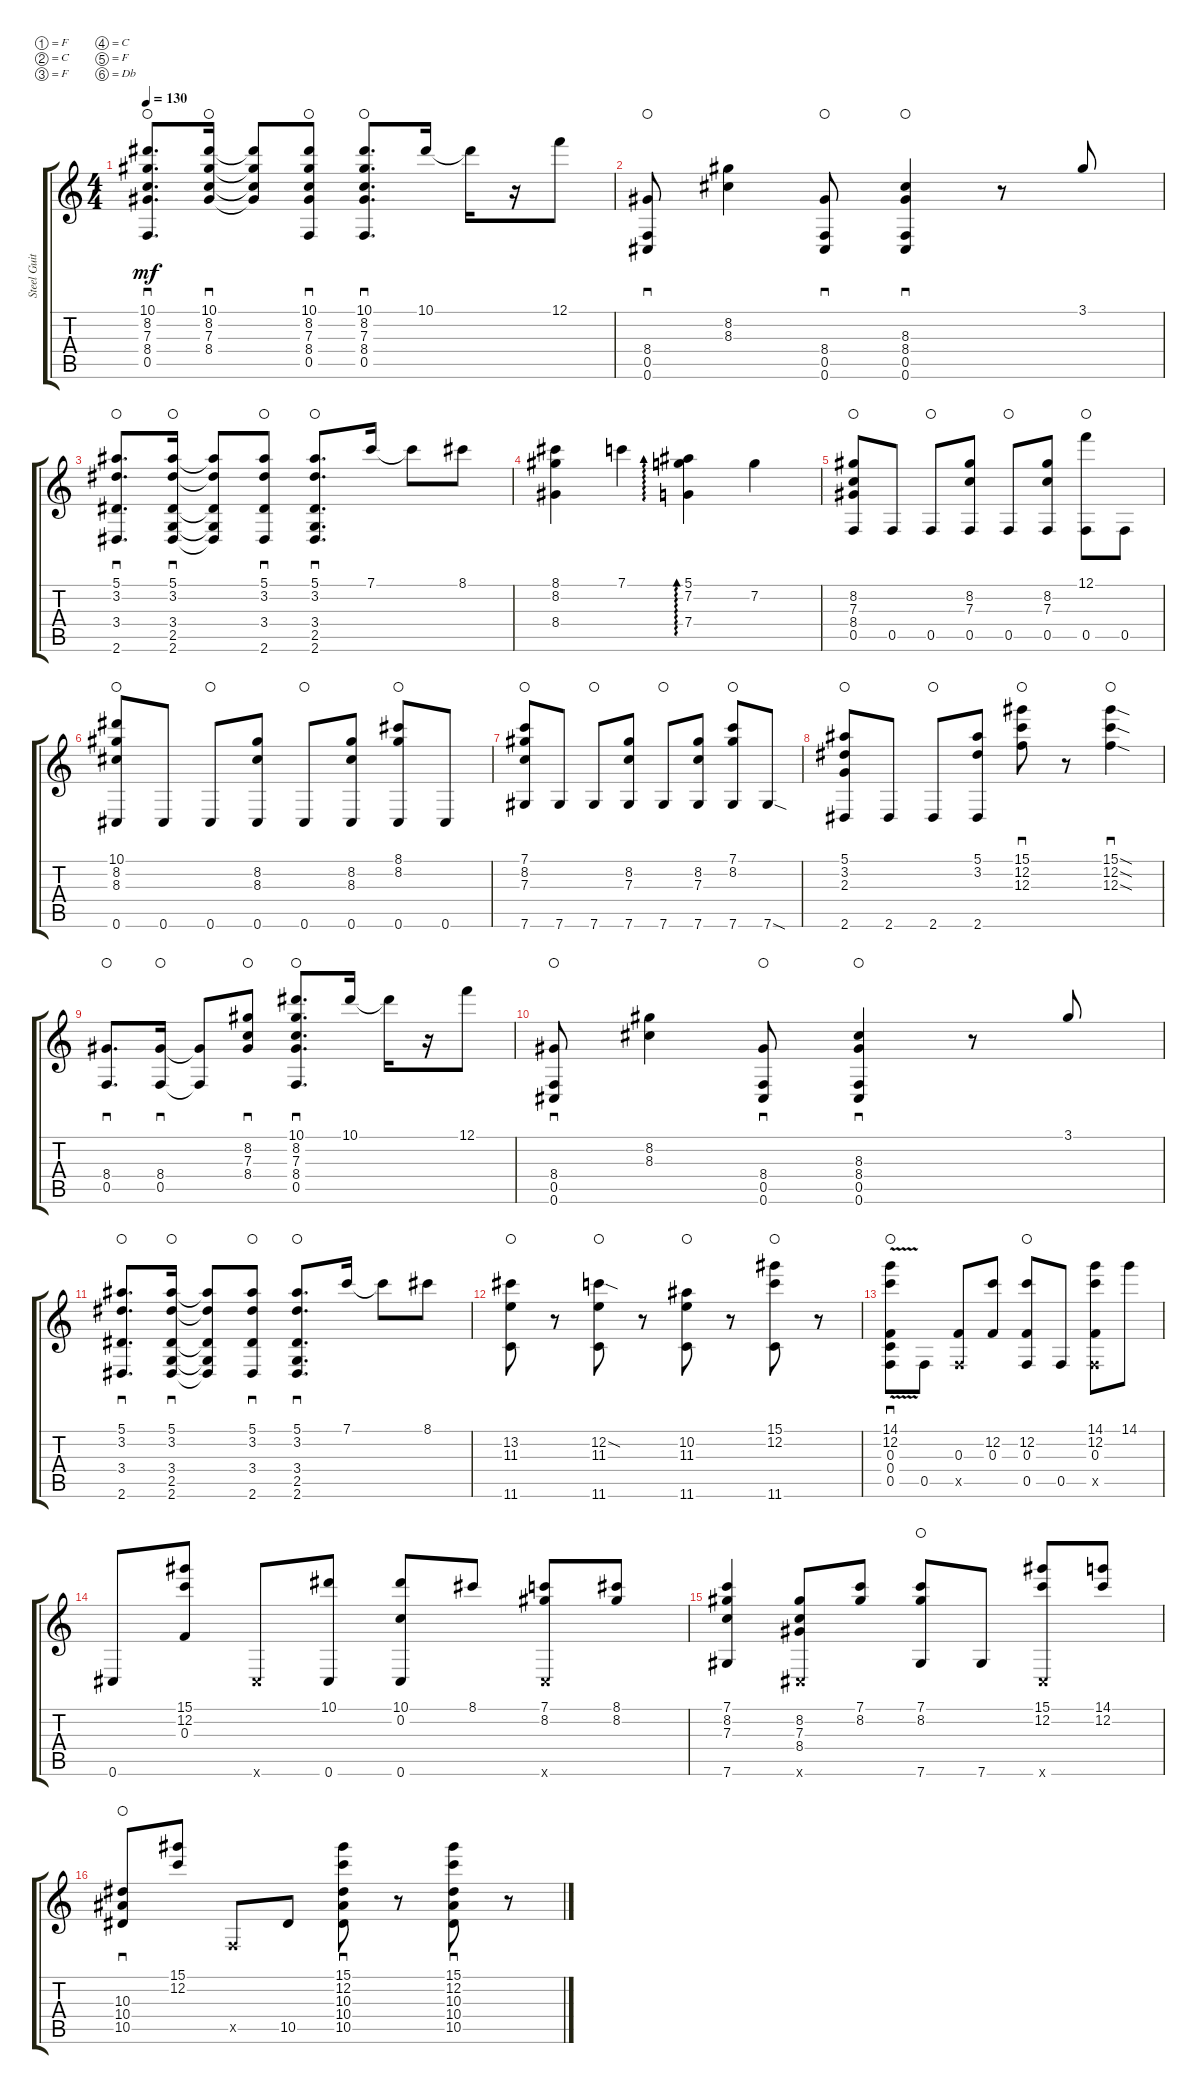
\defaultSystemsLayout 4
\bracketExtendMode groupsimilarinstruments
\otherSystemsTrackNameOrientation horizontal
\track ("Steel Guitar" "Steel Guit") {instrument acousticguitarsteel}
\staff {score tabs}
\tuning (F4 C4 F3 C3 F2 Db2)
\ts (4 4)
\tempo 130
\clef g2
\scale
0.978577
\ks c
(10.1{acc #} 8.2{acc #} 7.3 8.4{acc #} 0.5).8{d sd dy mf waho beam Up} (10.1{acc #} 8.2{acc #} 7.3 8.4{acc #}).16{sd waho beam Up} (10.1{t acc #} 8.2{t acc #} 7.3{t} 8.4{t acc #}).8{beam Up} (7.3 8.2{acc #} 10.1{acc #} 8.4{acc #} 0.5).8{sd waho beam Up} (7.3 8.2{acc #} 10.1{acc #} 8.4{acc #} 0.5).8{d sd waho beam Up} 10.1{acc #}.16{beam Up} 10.1{t acc #}.16{beam Down} r.16{beam Down} 12.1.8{beam Down} |
\scale
1.01053 (0.6{acc #} 0.5 8.4{acc #}).8{sd waho beam Up} (8.3{acc #} 8.2{acc #}).4{beam Down} (0.6{acc #} 0.5 8.4{acc #}).8{sd waho beam Up} (8.4{acc #} 8.3{acc #} 0.6{acc #} 0.5).4{sd waho beam Up} r.8{beam Up} 3.1{acc #}.8{beam Down} |
\scale
0.994737 (5.1{acc #} 3.2{acc #} 3.4{acc #} 2.6{acc #}).8{d sd waho beam Up} (2.6{acc #} 2.5 3.4{acc #} 3.2{acc #} 5.1{acc #}).16{sd waho beam Up} (2.6{t acc #} 2.5{t} 3.4{t acc #} 3.2{t acc #} 5.1{t acc #}).8{beam Up} (5.1{acc #} 3.2{acc #} 3.4{acc #} 2.6{acc #}).8{sd waho beam Up} (5.1{acc #} 3.2{acc #} 3.4{acc #} 2.6{acc #} 2.5).8{d sd waho beam Up} 7.1.16{beam Up} 7.1{t}.8{beam Down} 8.1{acc #}.8{beam Down} |
\scale
0.994737 (8.1{acc #} 8.2{acc #} 8.4{acc #}).4{beam Down} 7.1.4{beam Down} (5.1{acc #} 7.2 7.4).4{ad 0 beam Down} 7.2.4{beam Down} |
\scale
1.01053 (8.2{acc #} 7.3 8.4{acc #} 0.5).8{waho beam Up} 0.5.8{beam Up} 0.5.8{waho beam Up} (0.5 7.3 8.2{acc #}).8{beam Up} 0.5.8{waho beam Up} (0.5 7.3 8.2{acc #}).8{beam Up} (0.5 12.1).8{waho beam Down} 0.5.8{beam Down} |
\scale
0.994737 (0.6{acc #} 10.1{acc #} 8.2{acc #} 8.3{acc #}).8{waho beam Up} 0.6{acc #}.8{beam Up} 0.6{acc #}.8{waho beam Up} (0.6{acc #} 8.3{acc #} 8.2{acc #}).8{beam Up} 0.6{acc #}.8{waho beam Up} (0.6{acc #} 8.3{acc #} 8.2{acc #}).8{beam Up} (0.6{acc #} 8.1{acc #} 8.2{acc #}).8{waho beam Up} 0.6{acc #}.8{beam Up} |
\scale
0.994737 (7.6{acc #} 7.1 8.2{acc #} 7.3).8{waho beam Up} 7.6{acc #}.8{beam Up} 7.6{acc #}.8{waho beam Up} (7.6{acc #} 7.3 8.2{acc #}).8{beam Up} 7.6{acc #}.8{waho beam Up} (7.6{acc #} 8.2{acc #} 7.3).8{beam Up} (7.6{acc #} 7.1 8.2{acc #}).8{waho beam Up} 7.6{sod acc #}.8{beam Up} |
\scale
1.00742 (2.6{acc #} 5.1{acc #} 3.2{acc #} 2.3).8{waho beam Up} 2.6{acc #}.8{beam Up} 2.6{acc #}.8{waho beam Up} (2.6{acc #} 5.1{acc #} 3.2{acc #}).8{beam Up} (15.1{acc #} 12.2 12.3).8{sd waho beam Down} r.8{beam Down} (12.3{sod} 12.2{sod} 15.1{sod acc #}).4{sd waho beam Down} |
\scale
1.00095 (8.4{acc #} 0.5).8{d sd waho beam Up} (8.4{acc #} 0.5).16{sd waho beam Up} (8.4{t acc #} 0.5{t}).8{beam Up} (7.3 8.2{acc #} 8.4{acc #}).8{sd waho beam Up} (7.3 8.2{acc #} 10.1{acc #} 8.4{acc #} 0.5).8{d sd waho beam Up} 10.1{acc #}.16{beam Up} 10.1{t acc #}.16{beam Down} r.16{beam Down} 12.1.8{beam Down} |
\scale
0.991632 (0.6{acc #} 0.5 8.4{acc #}).8{sd waho beam Up} (8.3{acc #} 8.2{acc #}).4{beam Down} (0.6{acc #} 0.5 8.4{acc #}).8{sd waho beam Up} (8.4{acc #} 8.3{acc #} 0.6{acc #} 0.5).4{sd waho beam Up} r.8{beam Up} 3.1{acc #}.8{beam Down} |
\scale
0.995947 (5.1{acc #} 3.2{acc #} 3.4{acc #} 2.6{acc #}).8{d sd waho beam Up} (2.6{acc #} 2.5 3.4{acc #} 3.2{acc #} 5.1{acc #}).16{sd waho beam Up} (2.6{t acc #} 2.5{t} 3.4{t acc #} 3.2{t acc #} 5.1{t acc #}).8{beam Up} (5.1{acc #} 3.2{acc #} 3.4{acc #} 2.6{acc #}).8{sd waho beam Up} (5.1{acc #} 3.2{acc #} 3.4{acc #} 2.6{acc #} 2.5).8{d sd waho beam Up} 7.1.16{beam Up} 7.1{t}.8{beam Down} 8.1{acc #}.8{beam Down} |
\scale
0.989474 (13.2{acc #} 11.3 11.6).8{waho beam Down} r.8{beam Down} (11.6 11.3 12.2{sod}).8{waho beam Down} r.8{beam Down} (10.2{acc #} 11.3 11.6).8{waho beam Down} r.8{beam Down} (11.6 15.1{acc #} 12.2).8{waho beam Down} r.8{beam Down} |
\scale
1.01458 (0.5 0.4 0.3 12.2 14.1{v}).8{sd waho beam Down} 0.5.8{beam Down} (0.5{x} 0.3).8{beam Up} (0.3 12.2).8{beam Up} (12.2 0.3 0.5).8{waho beam Up} 0.5.8{beam Up} (0.5{x} 14.1 12.2 0.3).8{beam Down} 14.1.8{beam Down} |
\scale
1.01053 0.6{acc #}.8{beam Up} (15.1{acc #} 12.2 0.3).8{beam Up} 0.6{x acc #}.8{beam Up} (0.6{acc #} 10.1{acc #}).8{beam Up} (10.1{acc #} 0.2 0.6{acc #}).8{beam Up} 8.1{acc #}.8{beam Up} (7.1 8.2{acc #} 0.6{x acc #}).8{beam Up} (8.1{acc #} 8.2{acc #}).8{beam Up} |
\scale
0.994737 (7.1 8.2{acc #} 7.3 7.6{acc #}).4{beam Up} (0.6{x acc #} 8.4{acc #} 7.3 8.2{acc #}).8{beam Up} (8.2{acc #} 7.1).8{beam Up} (7.1 8.2{acc #} 7.6{acc #}).8{waho beam Up} 7.6{acc #}.8{beam Up} (0.6{x acc #} 15.1{acc #} 12.2).8{beam Up} (12.2 14.1).8{beam Up} |
\scale
0.994737 (10.5{acc #} 10.4{acc #} 10.3{acc #}).8{sd waho beam Up} (12.2 15.1{acc #}).8{beam Up} 0.5{x}.8{beam Up} 10.5{acc #}.8{beam Up} (10.5{acc #} 10.4{acc #} 10.3{acc #} 12.2 15.1{acc #}).8{sd beam Down} r.8{beam Down} (10.5{acc #} 10.4{acc #} 10.3{acc #} 12.2 15.1{acc #}).8{sd beam Down} r.8{beam Down}
